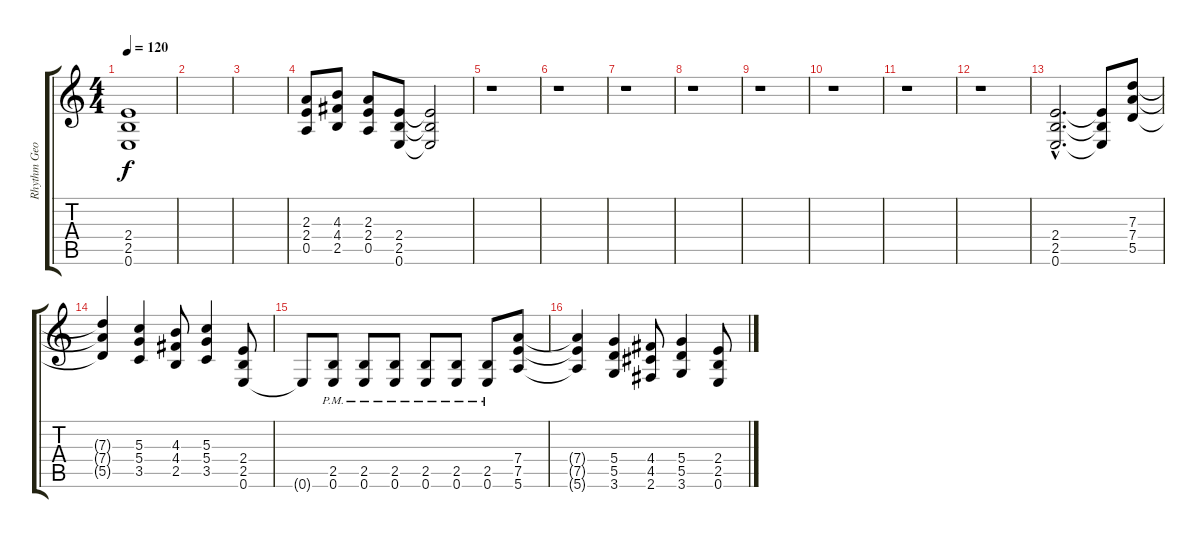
\track ("Rhythm George" "Rhythm Geo") {instrument distortionguitar}
\staff {score tabs}
\tuning (E4 B3 G3 D3 A2 E2) {hide}
\ts (4 4)
\tempo 120
\clef g2
\ks c
(2.4 2.5 0.6).1{dy f volume 8} |
|
|
(2.3 2.4 0.5).8{volume 12} (4.3 4.4 2.5).8 (2.3 2.4 0.5).8 (2.4 2.5 0.6).8 (2.4{t} 2.5{t} 0.6{t}).2 |
r.1 |
r.1 |
r.1 |
r.1 |
r.1 |
r.1 |
r.1 |
r.1 |
(2.4{hac} 2.5{hac} 0.6{hac}).2{d volume 11} (2.4{t} 2.5{t} 0.6{t}).8 (7.3 7.4 5.5).8 |
(7.3{t} 7.4{t} 5.5{t}).4 (5.3 5.4 3.5).4 (4.3 4.4 2.5).8 (5.3 5.4 3.5).4 (2.4 2.5 0.6).8 |
0.6{t}.8 (2.5{pm} 0.6).8 (2.5{pm} 0.6).8 (2.5{pm} 0.6).8 (2.5{pm} 0.6).8 (2.5{pm} 0.6).8 (2.5{pm} 0.6).8 (7.4 7.5 5.6).8 |
(7.4{t} 7.5{t} 5.6{t}).4 (5.4 5.5 3.6).4 (4.4 4.5 2.6).8 (5.4 5.5 3.6).4 (2.4 2.5 0.6).8
